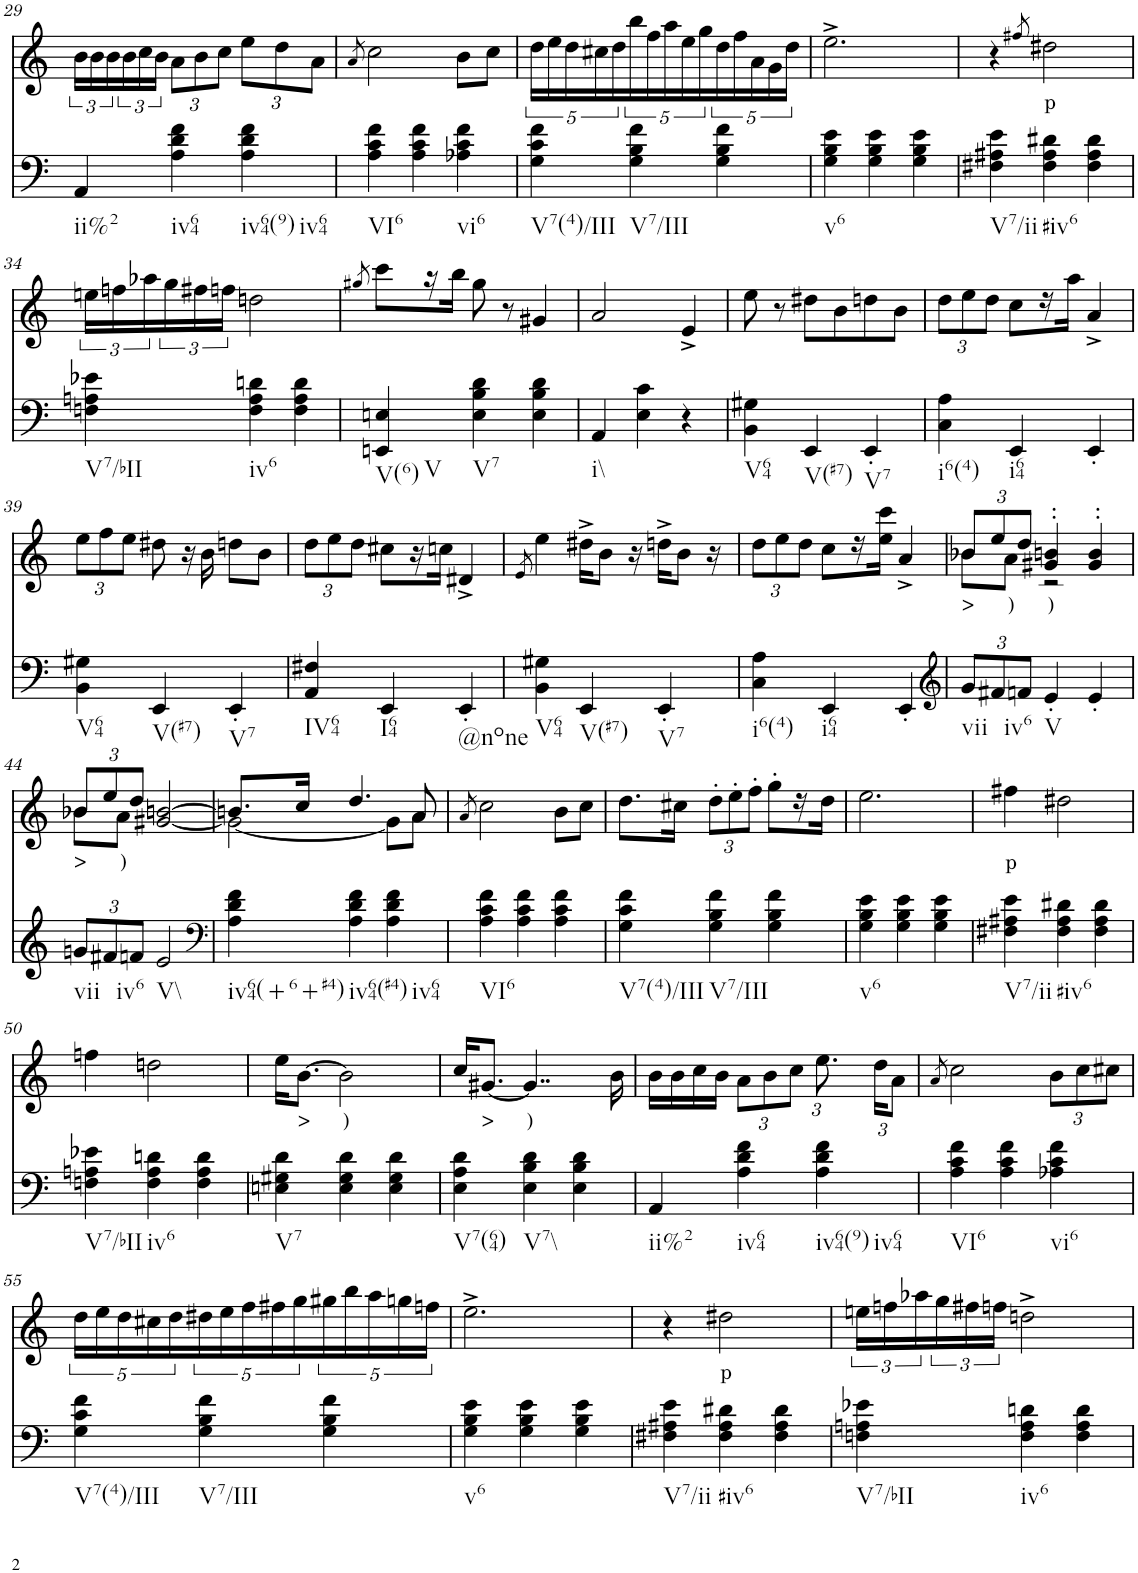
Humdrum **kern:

**kern	**kern	**text
*part2	*part1	*part1
*staff2	*staff1	*staff1
*I"Piano	*I"Piano	*
*I'Pno	*I'Pno	*
!!LO:PB:g=z
*clefF4	*clefG2	*
*k[]	*k[]	*
*M3/4	*M3/4	*
=29	=29	=29
!LO:TX:b:t=ii%2	!	!
4AA/	24b\LL	.
.	24b\	.
.	24b\	.
.	24b\	.
.	24cc\	.
.	24b\JJ	.
*	*Xbrackettup	*
!LO:TX:b:t=iv64	!	!
4A\ 4d\ 4f\	12a\L	.
.	12b\	.
.	12cc\J	.
!LO:TX:b:t=iv64(9)	!	!
!LO:TX:b:t=iv64	!	!
4A\ 4d\ 4f\	12ee\L	.
.	12dd\	.
.	12a\J	.
=30	=30	=30
.	8qa/	.
!LO:TX:b:t=VI6	!	!
4A\ 4c\ 4f\	2cc\	.
4A\ 4c\ 4f\	.	.
!LO:TX:b:t=vi6	!	!
4A-X\ 4c\ 4f\	8b\L	.
.	8cc\J	.
=31	=31	=31
*	*brackettup	*
!LO:TX:b:t=V7(4)/III	!	!
4G\ 4c\ 4f\	20dd\LL	.
.	20ee\	.
.	20dd\	.
.	20cc#X\	.
.	20dd\	.
!LO:TX:b:t=V7/III	!	!
4G\ 4B\ 4f\	20bb\	.
.	20ff\	.
.	20aa\	.
.	20ee\	.
.	20gg\	.
4G\ 4B\ 4f\	20dd\	.
.	20ff\	.
.	20a\	.
.	20g\	.
.	20dd\JJ	.
=32	=32	=32
!LO:TX:b:t=v6	!	!
4G\ 4B\ 4e\	2.ee^\	.
4G\ 4B\ 4e\	.	.
4G\ 4B\ 4e\	.	.
=33	=33	=33
!LO:TX:b:t=V7/ii	!	!
4F#X\ 4A#X\ 4e\	4r	.
.	8qff#X/	.
!LO:TX:b:t=#iv6	!	!
!	!	!LO:LY:b
4F#\ 4A#\ 4d#X\	2dd#X\	p
4F#\ 4A#\ 4d#\	.	.
!!LO:LB:g=z
=34	=34	=34
!LO:TX:b:t=V7/bII	!	!
4Fn\ 4An\ 4e-X\	24een\LL	.
.	24ffn\	.
.	24aa-X\	.
.	24gg\	.
.	24ff#X\	.
.	24ffn\JJ	.
!LO:TX:b:t=iv6	!	!
4F\ 4A\ 4dn\	2ddn\	.
4F\ 4A\ 4d\	.	.
=35	=35	=35
.	8qgg#X/	.
!LO:TX:b:t=V(6)	!	!
!LO:TX:b:t=V	!	!
4EEn/ 4En/	8ccc\L	.
.	16r	.
.	16bb\JJ	.
!LO:TX:b:t=V7	!	!
4E\ 4B\ 4d\	8gg#\	.
.	8r	.
4E\ 4B\ 4d\	4g#X/	.
=36	=36	=36
!LO:TX:b:t=i\\	!	!
4AA/	2a/	.
4E\ 4c\	.	.
4r	4e^/	.
=37	=37	=37
!LO:TX:b:t=V64	!	!
4BB\ 4G#X\	8ee\	.
.	8r	.
!LO:TX:b:t=V(#7)	!	!
4EE/	8dd#X\L	.
.	8b\	.
!LO:TX:b:t=V7	!	!
4EE'/	8ddn\	.
.	8b\J	.
=38	=38	=38
*	*Xbrackettup	*
!LO:TX:b:t=i6(4)	!	!
4C\ 4A\	12dd\L	.
.	12ee\	.
.	12dd\J	.
!LO:TX:b:t=i64	!	!
4EE/	8cc\L	.
.	16r	.
.	16aa\JJ	.
4EE'/	4a^/	.
!!LO:LB:g=z
=39	=39	=39
!LO:TX:b:t=V64	!	!
4BB\ 4G#X\	12ee\L	.
.	12ff\	.
.	12ee\J	.
!LO:TX:b:t=V(#7)	!	!
4EE/	8dd#X\	.
.	16r	.
.	16b\	.
!LO:TX:b:t=V7	!	!
4EE'/	8ddn\L	.
.	8b\J	.
=40	=40	=40
!LO:TX:b:t=IV64	!	!
4AA/ 4F#X/	12dd\L	.
.	12ee\	.
.	12dd\J	.
!LO:TX:b:t=I64	!	!
4EE/	8cc#X\L	.
.	16r	.
.	16ccn\JJ	.
!LO:TX:b:t=@none	!	!
4EE'/	4d#X^/	.
=41	=41	=41
.	8qe/	.
!LO:TX:b:t=V64	!	!
4BB\ 4G#X\	4ee\	.
!LO:TX:b:t=V(#7)	!	!
4EE/	16dd#X^\KL	.
.	8b\J	.
.	16r	.
!LO:TX:b:t=V7	!	!
4EE'/	16ddn^\KL	.
.	8b\J	.
.	16r	.
=42	=42	=42
!LO:TX:b:t=i6(4)	!	!
4C\ 4A\	12dd\L	.
.	12ee\	.
.	12dd\J	.
!LO:TX:b:t=i64	!	!
4EE/	8cc\L	.
.	16r	.
.	16ee\ 16ccc\JJ	.
4EE'/	4a^/	.
=43	=43	=43
*clefG2	*	*
*Xbrackettup	*	*
*	*^	*
!LO:TX:b:t=vii	!	!	!
!	!	!	!LO:LY:b
12g/L	12b-X/L	8b-\L	>
!LO:TX:b:t=iv6	!	!	!
12f#X/	12ee/	.	.
!	!	!	!LO:LY:b
.	.	8a\J	)
12fn/J	12dd/J	.	.
!LO:TX:b:t=V	!	!	!
!	!	!	!LO:LY:a
4e'/	4g#X/' 4bn/'	2r	)
4e'/	4g#/' 4b/'	.	.
!!LO:LB:g=z	!!
=44	=44	=44	=44
!LO:TX:b:t=vii	!	!	!
!	!	!	!LO:LY:b
12gn/L	12b-X/L	8b-\L	>
!LO:TX:b:t=iv6	!	!	!
12f#X/	12ee/	.	.
!	!	!	!LO:LY:b
.	.	8a\J	)
12fn/J	12dd/J	.	.
!LO:TX:b:t=V\\	!	!	!
2e/	[2g#X/ [2bn/	2ryy	.
=45	=45	=45	=45
*clefF4	*	*	*
!LO:TX:b:t=iv64(+6+#4)	!	!	!
4A\ 4d\ 4f\	8.bn/L]	2g#\_	.
.	16cc/Jk	.	.
!LO:TX:b:t=iv64(#4)	!	!	!
4A\ 4d\ 4f\	4.dd/	.	.
!LO:TX:b:t=iv64	!	!	!
4A\ 4d\ 4f\	.	8g#\L]	.
.	8a/	8a\J	.
*	*v	*v	*
=46	=46	=46
.	8qa/	.
!LO:TX:b:t=VI6	!	!
4A\ 4c\ 4f\	2cc\	.
4A\ 4c\ 4f\	.	.
4A\ 4c\ 4f\	8b\L	.
.	8cc\J	.
=47	=47	=47
!LO:TX:b:t=V7(4)/III	!	!
4G\ 4c\ 4f\	8.dd\L	.
.	16cc#X\Jk	.
!LO:TX:b:t=V7/III	!	!
4G\ 4B\ 4f\	12dd'\L	.
.	12ee'\	.
.	12ff'\J	.
4G\ 4B\ 4f\	8gg'\L	.
.	16r	.
.	16dd\JJ	.
=48	=48	=48
!LO:TX:b:t=v6	!	!
4G\ 4B\ 4e\	2.ee\	.
4G\ 4B\ 4e\	.	.
4G\ 4B\ 4e\	.	.
=49	=49	=49
!LO:TX:b:t=V7/ii	!	!
!	!	!LO:LY:b
4F#X\ 4A#X\ 4e\	4ff#X\	p
!LO:TX:b:t=#iv6	!	!
4F#\ 4A#\ 4d#X\	2dd#X\	.
4F#\ 4A#\ 4d#\	.	.
!!LO:LB:g=z
=50	=50	=50
!LO:TX:b:t=V7/bII	!	!
4Fn\ 4An\ 4e-X\	4ffn\	.
!LO:TX:b:t=iv6	!	!
4F\ 4A\ 4dn\	2ddn\	.
4F\ 4A\ 4d\	.	.
=51	=51	=51
!LO:TX:b:t=V7	!	!
4En\ 4G#X\ 4d\	16ee\KL	.
!	!	!LO:LY:b
.	[8.b\J	>
!	!	!LO:LY:b
4E\ 4G#\ 4d\	2b\]	)
4E\ 4G#\ 4d\	.	.
=52	=52	=52
!LO:TX:b:t=V7(64)	!	!
4E\ 4A\ 4d\	16cc/KL	.
!	!	!LO:LY:b
.	[8.g#X/J	>
!LO:TX:b:t=V7\\	!	!
!	!	!LO:LY:b
4E\ 4B\ 4d\	4..g#/]	)
4E\ 4B\ 4d\	.	.
.	16b\	.
=53	=53	=53
!LO:TX:b:t=ii%2	!	!
4AA/	16b\LL	.
.	16b\	.
.	16cc\	.
.	16b\JJ	.
!LO:TX:b:t=iv64	!	!
4A\ 4d\ 4f\	12a\L	.
.	12b\	.
.	12cc\J	.
!LO:TX:b:t=iv64(9)	!	!
!LO:TX:b:t=iv64	!	!
4A\ 4d\ 4f\	12.ee\	.
.	24dd\KL	.
.	12a\J	.
=54	=54	=54
.	8qa/	.
!LO:TX:b:t=VI6	!	!
4A\ 4c\ 4f\	2cc\	.
4A\ 4c\ 4f\	.	.
!LO:TX:b:t=vi6	!	!
4A-X\ 4c\ 4f\	12b\L	.
.	12cc\	.
.	12cc#X\J	.
!!LO:LB:g=z
=55	=55	=55
*	*brackettup	*
!LO:TX:b:t=V7(4)/III	!	!
4G\ 4c\ 4f\	20dd\LL	.
.	20ee\	.
.	20dd\	.
.	20cc#X\	.
.	20dd\	.
!LO:TX:b:t=V7/III	!	!
4G\ 4B\ 4f\	20dd#X\	.
.	20ee\	.
.	20ff\	.
.	20ff#X\	.
.	20gg\	.
4G\ 4B\ 4f\	20gg#X\	.
.	20bb\	.
.	20aa\	.
.	20ggn\	.
.	20ffn\JJ	.
=56	=56	=56
!LO:TX:b:t=v6	!	!
4G\ 4B\ 4e\	2.ee^\	.
4G\ 4B\ 4e\	.	.
4G\ 4B\ 4e\	.	.
=57	=57	=57
!LO:TX:b:t=V7/ii	!	!
4F#X\ 4A#X\ 4e\	4r	.
!LO:TX:b:t=#iv6	!	!
!	!	!LO:LY:b
4F#\ 4A#\ 4d#X\	2dd#X\	p
4F#\ 4A#\ 4d#\	.	.
=58	=58	=58
!LO:TX:b:t=V7/bII	!	!
4Fn\ 4An\ 4e-X\	24een\LL	.
.	24ffn\	.
.	24aa-X\	.
.	24gg\	.
.	24ff#X\	.
.	24ffn\JJ	.
!LO:TX:b:t=iv6	!	!
4F\ 4A\ 4dn\	2ddn^\	.
4F\ 4A\ 4d\	.	.
=	=	=
*-	*-	*-
